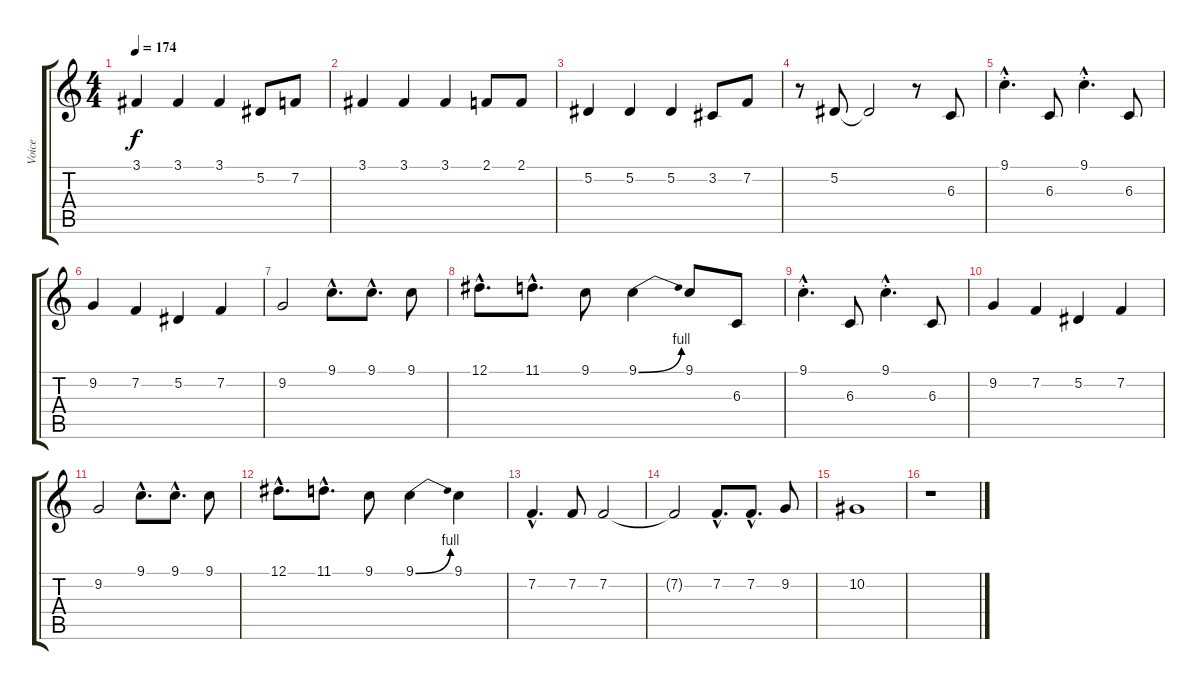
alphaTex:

\track ("Voice" "Voice") {instrument trumpet}
\staff {score tabs}
\tuning (Eb4 Bb3 Gb3 Db3 Ab2 Eb2) {hide}
\ts (4 4)
\tempo 174
\clef g2
\ks c
3.1.4{dy f} 3.1.4 3.1.4 5.2.8 7.2.8 |
3.1.4 3.1.4 3.1.4 2.1.8 2.1.8 |
5.2.4 5.2.4 5.2.4 3.2.8 7.2.8 |
r.8 5.2.8 5.2{t}.2 r.8 6.3.8 |
9.1{hac st}.4{d} 6.3.8 9.1{hac st}.4{d} 6.3.8 |
9.2.4 7.2.4 5.2.4 7.2.4 |
9.2.2 9.1{hac}.8{d} 9.1{hac}.8{d} 9.1.8 |
12.1{hac}.8{d} 11.1{hac}.8{d} 9.1.8 9.1{be (bend 0 0 60 4)}.4 9.1.8 6.3.8 |
9.1{hac st}.4{d} 6.3.8 9.1{hac st}.4{d} 6.3.8 |
9.2.4 7.2.4 5.2.4 7.2.4 |
9.2.2 9.1{hac}.8{d} 9.1{hac}.8{d} 9.1.8 |
12.1{hac}.8{d} 11.1{hac}.8{d} 9.1.8 9.1{be (bend 0 0 60 4)}.4 9.1.4 |
7.2{hac}.4{d} 7.2.8 7.2.2 |
7.2{t}.2 7.2{hac}.8{d} 7.2{hac}.8{d} 9.2.8 |
10.2.1 |
r.1
